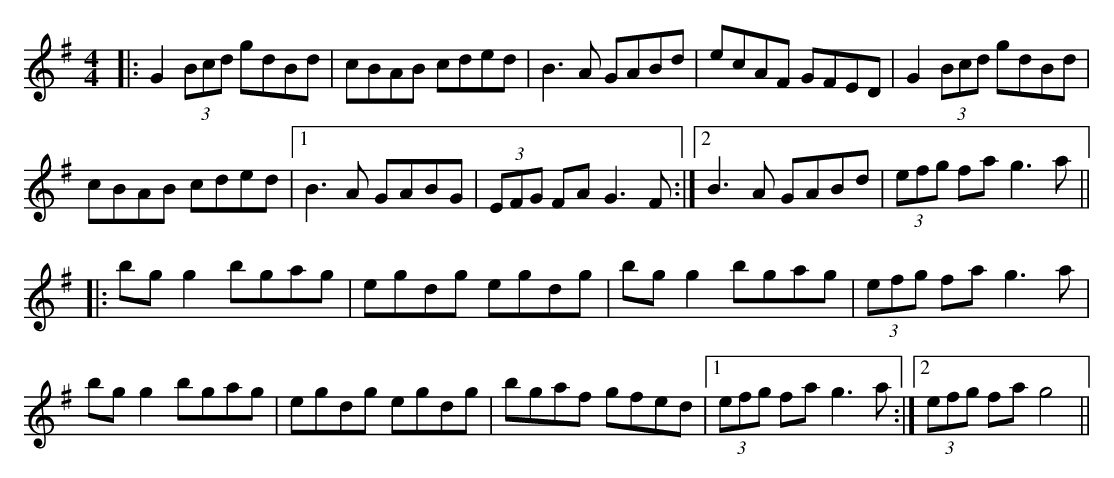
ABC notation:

X:1
M:4/4
K:G
|:G2 (3Bcd gdBd|cBAB cded|B3A GABd|ecAF GFED|G2 (3Bcd gdBd|
cBAB cded|1 B3A GABG|(3EFG FA G3 F:|2 B3A GABd|(3efg fa g3a||
|:bg g2 bgag|egdg egdg|bg g2 bgag|(3efg fa g3a|
bg g2 bgag|egdg egdg|bgaf gfed|1 (3efg fa g3 a:|2 (3efg fa g4||
